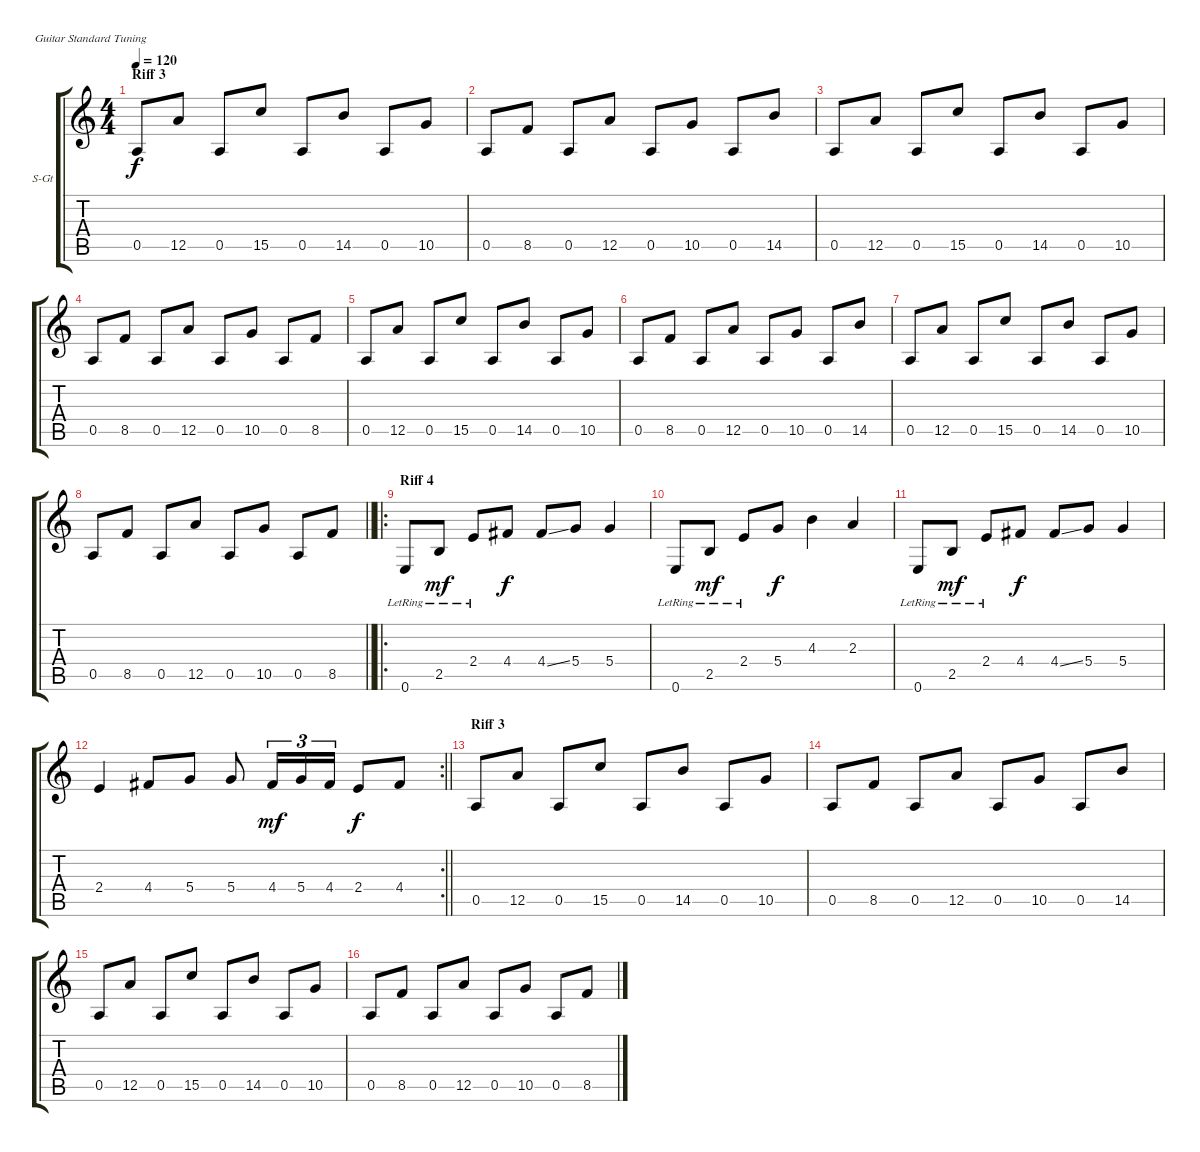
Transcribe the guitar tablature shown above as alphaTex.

\bracketExtendMode groupsimilarinstruments
\firstSystemTrackNameOrientation horizontal
\otherSystemsTrackNameOrientation horizontal
\track ("Guitar 1" "S-Gt") {instrument acousticguitarsteel}
\staff {score tabs}
\tuning (E4 B3 G3 D3 A2 E2)
\ts (4 4)
\section ("" "Riff 3")
\tempo 120
\clef g2
\ks c
0.5.8{dy f} 12.5.8 0.5.8 15.5.8 0.5.8 14.5.8 0.5.8 10.5.8 |
0.5.8 8.5.8 0.5.8 12.5.8 0.5.8 10.5.8 0.5.8 14.5.8 |
0.5.8 12.5.8 0.5.8 15.5.8 0.5.8 14.5.8 0.5.8 10.5.8 |
0.5.8 8.5.8 0.5.8 12.5.8 0.5.8 10.5.8 0.5.8 8.5.8 |
0.5.8 12.5.8 0.5.8 15.5.8 0.5.8 14.5.8 0.5.8 10.5.8 |
0.5.8 8.5.8 0.5.8 12.5.8 0.5.8 10.5.8 0.5.8 14.5.8 |
0.5.8 12.5.8 0.5.8 15.5.8 0.5.8 14.5.8 0.5.8 10.5.8 |
\barLineRight lightlight
0.5.8 8.5.8 0.5.8 12.5.8 0.5.8 10.5.8 0.5.8 8.5.8 |
\ro
\section ("" "Riff 4")
0.6{lr}.8 2.5{lr}.8{dy mf} 2.4{lr}.8 4.4.8{dy f} 4.4{ss}.8 5.4.8 5.4.4 |
0.6{lr}.8 2.5{lr}.8{dy mf} 2.4{lr}.8 5.4.8{dy f} 4.3.4 2.3.4 |
0.6{lr}.8 2.5{lr}.8{dy mf} 2.4{lr}.8 4.4.8{dy f} 4.4{ss}.8 5.4.8 5.4.4 |
\rc 2
\barLineRight lightlight
2.4.4 4.4.8 5.4.8 5.4.8 4.4.16{tu (3 2) dy mf} 5.4.16{tu (3 2)} 4.4.16{tu (3 2)} 2.4.8{dy f} 4.4.8 |
\section ("" "Riff 3")
0.5.8 12.5.8 0.5.8 15.5.8 0.5.8 14.5.8 0.5.8 10.5.8 |
0.5.8 8.5.8 0.5.8 12.5.8 0.5.8 10.5.8 0.5.8 14.5.8 |
0.5.8 12.5.8 0.5.8 15.5.8 0.5.8 14.5.8 0.5.8 10.5.8 |
0.5.8 8.5.8 0.5.8 12.5.8 0.5.8 10.5.8 0.5.8 8.5.8
